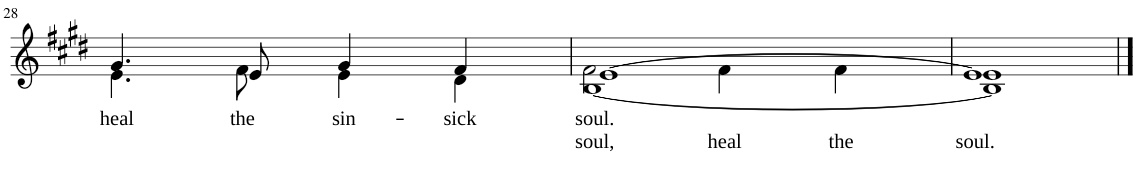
**kern	**text	**text	**text
*part1	*part1	*part1	*part1
*staff1	*staff1	*staff1	*staff1
*I"Soprano	*	*	*
!!LO:PB:g=z
*clefG2	*	*	*
*k[f#c#g#d#]	*	*	*
*M4/4	*	*	*
=28	=28	=28	=28
!	!	!LO:LY:b	!
*^	*	*	*
4.g#/	4.e\	.	heal	.
!	!	!	!LO:LY:b	!
8e/	8f#\	.	the	.
!	!	!	!LO:LY:b	!
4g#/	4e\	.	sin-	.
!	!	!	!LO:LY:b	!
4f#/	4d#\	.	-sick	.
=29	=29	=29	=29	=29
!	!	!	!LO:LY:b	!
!	!	!	!	!LO:LY:b
*	*^	*	*	*
[1e	2f#\	[1B	.	.	soul,
!	!	!	!	!	!LO:LY:b
.	4f#\	.	.	.	heal
!	!	!	!	!	!LO:LY:b
.	4f#\	.	.	.	the
=30	=30	=30	=30	=30	=30
!	!	!	!	!	!LO:LY:b
1e]	1e	1B]	.	.	soul.
*v	*v	*v	*	*	*
==	==	==	==
*-	*-	*-	*-
